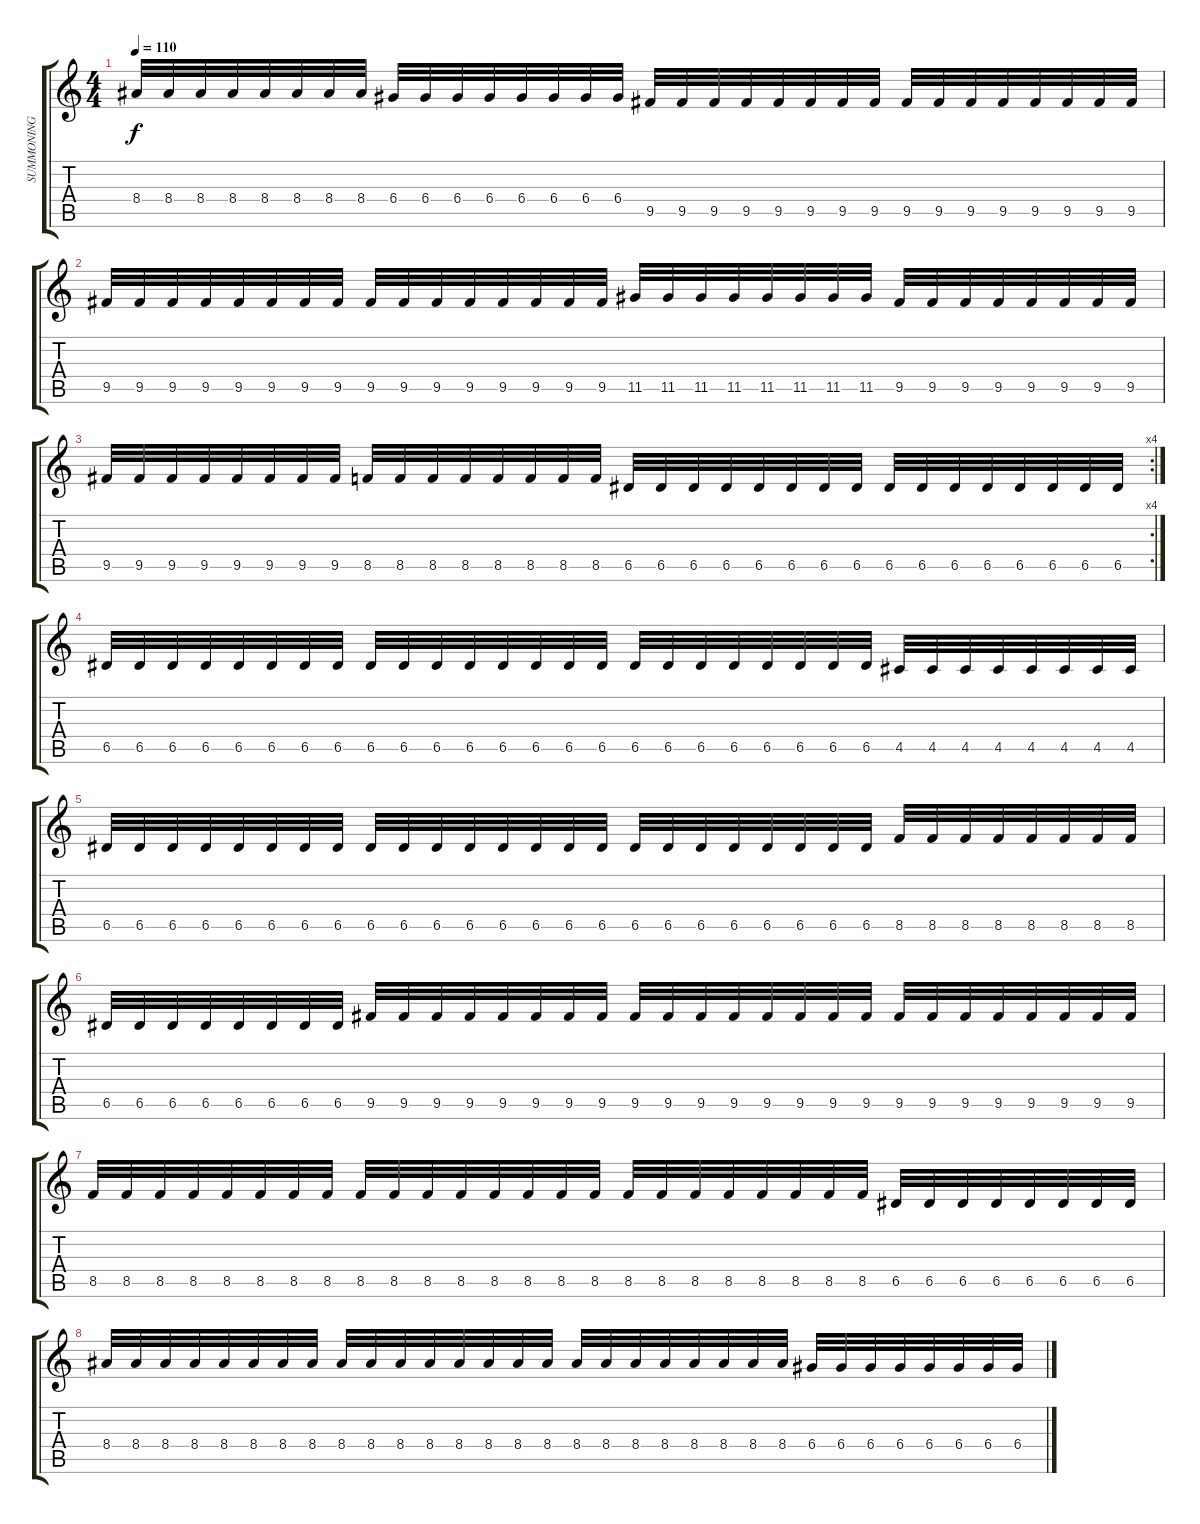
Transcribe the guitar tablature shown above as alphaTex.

\track ("SUMMONING" "SUMMONING") {instrument distortionguitar}
\staff {score tabs}
\tuning (E4 B3 G3 D3 A2 E2) {hide}
\ts (4 4)
\tempo 110
\clef g2
\ks c
8.4.32{dy f} 8.4.32 8.4.32 8.4.32 8.4.32 8.4.32 8.4.32 8.4.32 6.4.32 6.4.32 6.4.32 6.4.32 6.4.32 6.4.32 6.4.32 6.4.32 9.5.32 9.5.32 9.5.32 9.5.32 9.5.32 9.5.32 9.5.32 9.5.32 9.5.32 9.5.32 9.5.32 9.5.32 9.5.32 9.5.32 9.5.32 9.5.32 |
9.5.32 9.5.32 9.5.32 9.5.32 9.5.32 9.5.32 9.5.32 9.5.32 9.5.32 9.5.32 9.5.32 9.5.32 9.5.32 9.5.32 9.5.32 9.5.32 11.5.32 11.5.32 11.5.32 11.5.32 11.5.32 11.5.32 11.5.32 11.5.32 9.5.32 9.5.32 9.5.32 9.5.32 9.5.32 9.5.32 9.5.32 9.5.32 |
\rc 4
9.5.32 9.5.32 9.5.32 9.5.32 9.5.32 9.5.32 9.5.32 9.5.32 8.5.32 8.5.32 8.5.32 8.5.32 8.5.32 8.5.32 8.5.32 8.5.32 6.5.32 6.5.32 6.5.32 6.5.32 6.5.32 6.5.32 6.5.32 6.5.32 6.5.32 6.5.32 6.5.32 6.5.32 6.5.32 6.5.32 6.5.32 6.5.32 |
6.5.32 6.5.32 6.5.32 6.5.32 6.5.32 6.5.32 6.5.32 6.5.32 6.5.32 6.5.32 6.5.32 6.5.32 6.5.32 6.5.32 6.5.32 6.5.32 6.5.32 6.5.32 6.5.32 6.5.32 6.5.32 6.5.32 6.5.32 6.5.32 4.5.32 4.5.32 4.5.32 4.5.32 4.5.32 4.5.32 4.5.32 4.5.32 |
6.5.32 6.5.32 6.5.32 6.5.32 6.5.32 6.5.32 6.5.32 6.5.32 6.5.32 6.5.32 6.5.32 6.5.32 6.5.32 6.5.32 6.5.32 6.5.32 6.5.32 6.5.32 6.5.32 6.5.32 6.5.32 6.5.32 6.5.32 6.5.32 8.5.32 8.5.32 8.5.32 8.5.32 8.5.32 8.5.32 8.5.32 8.5.32 |
6.5.32 6.5.32 6.5.32 6.5.32 6.5.32 6.5.32 6.5.32 6.5.32 9.5.32 9.5.32 9.5.32 9.5.32 9.5.32 9.5.32 9.5.32 9.5.32 9.5.32 9.5.32 9.5.32 9.5.32 9.5.32 9.5.32 9.5.32 9.5.32 9.5.32 9.5.32 9.5.32 9.5.32 9.5.32 9.5.32 9.5.32 9.5.32 |
8.5.32 8.5.32 8.5.32 8.5.32 8.5.32 8.5.32 8.5.32 8.5.32 8.5.32 8.5.32 8.5.32 8.5.32 8.5.32 8.5.32 8.5.32 8.5.32 8.5.32 8.5.32 8.5.32 8.5.32 8.5.32 8.5.32 8.5.32 8.5.32 6.5.32 6.5.32 6.5.32 6.5.32 6.5.32 6.5.32 6.5.32 6.5.32 |
8.4.32 8.4.32 8.4.32 8.4.32 8.4.32 8.4.32 8.4.32 8.4.32 8.4.32 8.4.32 8.4.32 8.4.32 8.4.32 8.4.32 8.4.32 8.4.32 8.4.32 8.4.32 8.4.32 8.4.32 8.4.32 8.4.32 8.4.32 8.4.32 6.4.32 6.4.32 6.4.32 6.4.32 6.4.32 6.4.32 6.4.32 6.4.32
